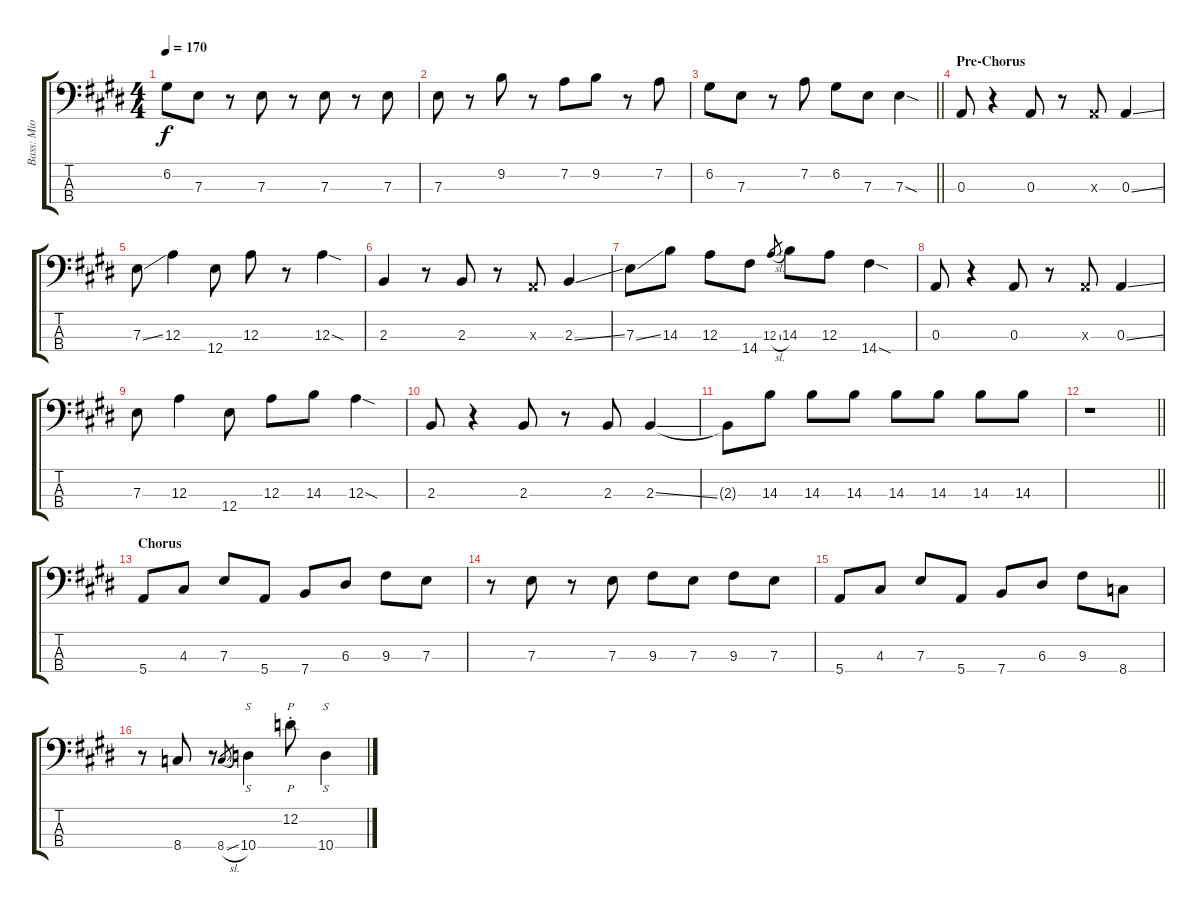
\track ("Bass: Mio Akiyama" "Bass: Mio ") {instrument electricbassfinger}
\staff {score tabs}
\tuning (G2 D2 A1 E1) {hide}
\ts (4 4)
\tempo 170
\clef f4
\ks e
6.2.8{dy f} 7.3.8 r.8 7.3.8 r.8 7.3.8 r.8 7.3.8 |
7.3.8 r.8 9.2.8 r.8 7.2.8 9.2.8 r.8 7.2.8 |
\barLineRight lightlight
6.2.8 7.3.8 r.8 7.2.8 6.2.8 7.3.8 7.3{sod}.4 |
\section ("" "Pre-Chorus")
0.3.8 r.4 0.3.8 r.8 0.3{x}.8 0.3{ss}.4 |
7.3{ss}.8 12.3.4 12.4.8 12.3.8 r.8 12.3{sod}.4 |
2.3.4 r.8 2.3.8 r.8 0.3{x}.8 2.3{ss}.4 |
7.3{ss}.8 14.3.8 12.3.8 14.4.8 12.3{sl}.8{gr} 14.3.8 12.3.8 14.4{sod}.4 |
0.3.8 r.4 0.3.8 r.8 0.3{x}.8 0.3{ss}.4 |
7.3.8 12.3.4 12.4.8 12.3.8 14.3.8 12.3{sod}.4 |
2.3.8 r.4 2.3.8 r.8 2.3.8 2.3{ss}.4 |
2.3{t}.8 14.3.8 14.3.8 14.3.8 14.3.8 14.3.8 14.3.8 14.3.8 |
\barLineRight lightlight
r.1 |
\section ("" "Chorus")
5.4.8 4.3.8 7.3.8 5.4.8 7.4.8 6.3.8 9.3.8 7.3.8 |
r.8 7.3.8 r.8 7.3.8 9.3.8 7.3.8 9.3.8 7.3.8 |
5.4.8 4.3.8 7.3.8 5.4.8 7.4.8 6.3.8 9.3.8 8.4.8 |
r.8 8.4.8 r.8 8.4{sl}.8{gr} 10.4.4{s} 12.2{st}.8{p} 10.4.4{s}
